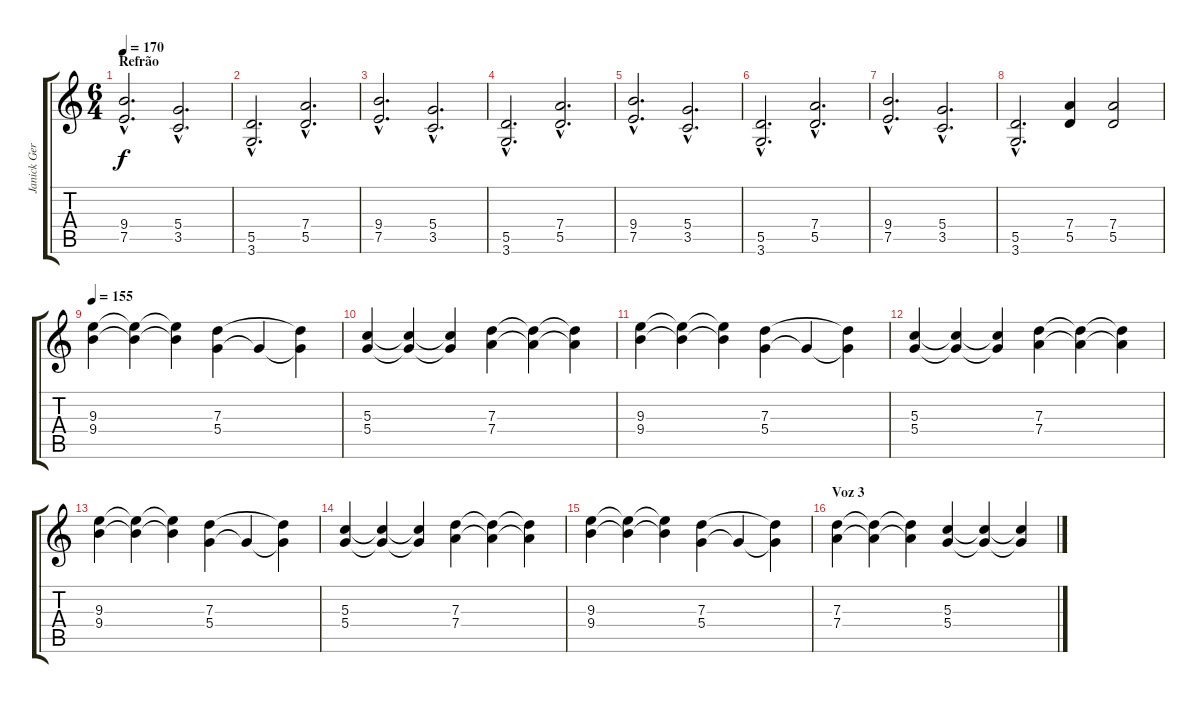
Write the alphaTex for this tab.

\track ("Janick Gers" "Janick Ger") {instrument electricguitarclean}
\staff {score tabs}
\tuning (E4 B3 G3 D3 A2 E2) {hide}
\ts (6 4)
\section ("" "Refrão")
\tempo 170
\clef g2
\ks c
(9.4{hac} 7.5{hac}).2{d dy f instrument distortionguitar} (5.4{hac} 3.5{hac}).2{d} |
(5.5{hac} 3.6{hac}).2{d} (7.4{hac} 5.5{hac}).2{d} |
(9.4{hac} 7.5{hac}).2{d} (5.4{hac} 3.5{hac}).2{d} |
(5.5{hac} 3.6{hac}).2{d} (7.4{hac} 5.5{hac}).2{d} |
(9.4{hac} 7.5{hac}).2{d} (5.4{hac} 3.5{hac}).2{d} |
(5.5{hac} 3.6{hac}).2{d} (7.4{hac} 5.5{hac}).2{d} |
(9.4{hac} 7.5{hac}).2{d} (5.4{hac} 3.5{hac}).2{d} |
(5.5{hac} 3.6{hac}).2{d} (7.4 5.5).4 (7.4 5.5).2 |
\tempo 155
(9.3 9.4).4{volume 6 instrument electricguitarclean} (9.3{t} 9.4{t}).4 (9.3{t} 9.4{t}).4 (7.3 5.4).4 5.4{t}.4 (7.3{t} 5.4{t}).4 |
(5.3 5.4).4 (5.3{t} 5.4{t}).4 (5.3{t} 5.4{t}).4 (7.3 7.4).4 (7.3{t} 7.4{t}).4 (7.3{t} 7.4{t}).4 |
(9.3 9.4).4 (9.3{t} 9.4{t}).4 (9.3{t} 9.4{t}).4 (7.3 5.4).4 5.4{t}.4 (7.3{t} 5.4{t}).4 |
(5.3 5.4).4 (5.3{t} 5.4{t}).4 (5.3{t} 5.4{t}).4 (7.3 7.4).4 (7.3{t} 7.4{t}).4 (7.3{t} 7.4{t}).4 |
(9.3 9.4).4 (9.3{t} 9.4{t}).4 (9.3{t} 9.4{t}).4 (7.3 5.4).4 5.4{t}.4 (7.3{t} 5.4{t}).4 |
(5.3 5.4).4 (5.3{t} 5.4{t}).4 (5.3{t} 5.4{t}).4 (7.3 7.4).4 (7.3{t} 7.4{t}).4 (7.3{t} 7.4{t}).4 |
(9.3 9.4).4 (9.3{t} 9.4{t}).4 (9.3{t} 9.4{t}).4 (7.3 5.4).4 5.4{t}.4 (7.3{t} 5.4{t}).4 |
\section ("" "Voz 3")
(7.3 7.4).4 (7.3{t} 7.4{t}).4 (7.3{t} 7.4{t}).4 (5.3 5.4).4 (5.3{t} 5.4{t}).4 (5.3{t} 5.4{t}).4
